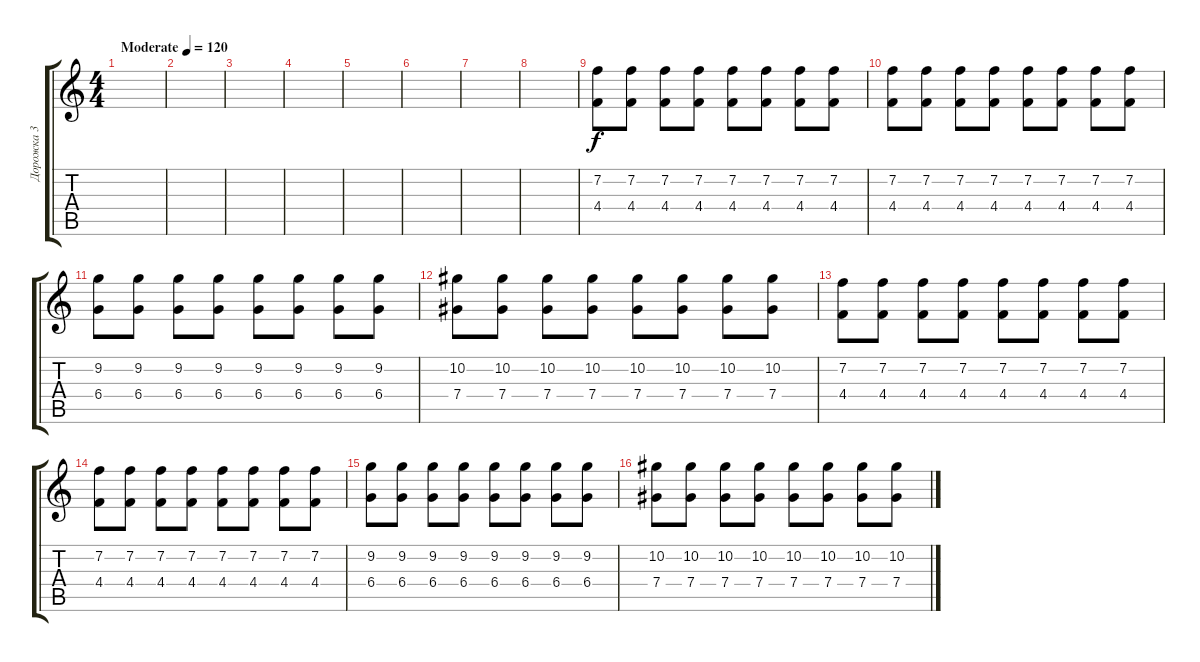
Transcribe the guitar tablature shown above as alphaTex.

\track ("Дорожка 3" "Дорожка 3") {instrument distortionguitar}
\staff {score tabs}
\tuning (Eb4 Bb3 Gb3 Db3 Ab2 Db2) {hide}
\ts (4 4)
\tempo (120 "Moderate")
\clef g2
\ks c
|
|
|
|
|
|
|
|
(7.2 4.4).8 (7.2 4.4).8 (7.2 4.4).8 (7.2 4.4).8 (7.2 4.4).8 (7.2 4.4).8 (7.2 4.4).8 (7.2 4.4).8 |
(7.2 4.4).8 (7.2 4.4).8 (7.2 4.4).8 (7.2 4.4).8 (7.2 4.4).8 (7.2 4.4).8 (7.2 4.4).8 (7.2 4.4).8 |
(9.2 6.4).8 (9.2 6.4).8 (9.2 6.4).8 (9.2 6.4).8 (9.2 6.4).8 (9.2 6.4).8 (9.2 6.4).8 (9.2 6.4).8 |
(10.2 7.4).8 (10.2 7.4).8 (10.2 7.4).8 (10.2 7.4).8 (10.2 7.4).8 (10.2 7.4).8 (10.2 7.4).8 (10.2 7.4).8 |
(7.2 4.4).8 (7.2 4.4).8 (7.2 4.4).8 (7.2 4.4).8 (7.2 4.4).8 (7.2 4.4).8 (7.2 4.4).8 (7.2 4.4).8 |
(7.2 4.4).8 (7.2 4.4).8 (7.2 4.4).8 (7.2 4.4).8 (7.2 4.4).8 (7.2 4.4).8 (7.2 4.4).8 (7.2 4.4).8 |
(9.2 6.4).8 (9.2 6.4).8 (9.2 6.4).8 (9.2 6.4).8 (9.2 6.4).8 (9.2 6.4).8 (9.2 6.4).8 (9.2 6.4).8 |
(10.2 7.4).8 (10.2 7.4).8 (10.2 7.4).8 (10.2 7.4).8 (10.2 7.4).8 (10.2 7.4).8 (10.2 7.4).8 (10.2 7.4).8
